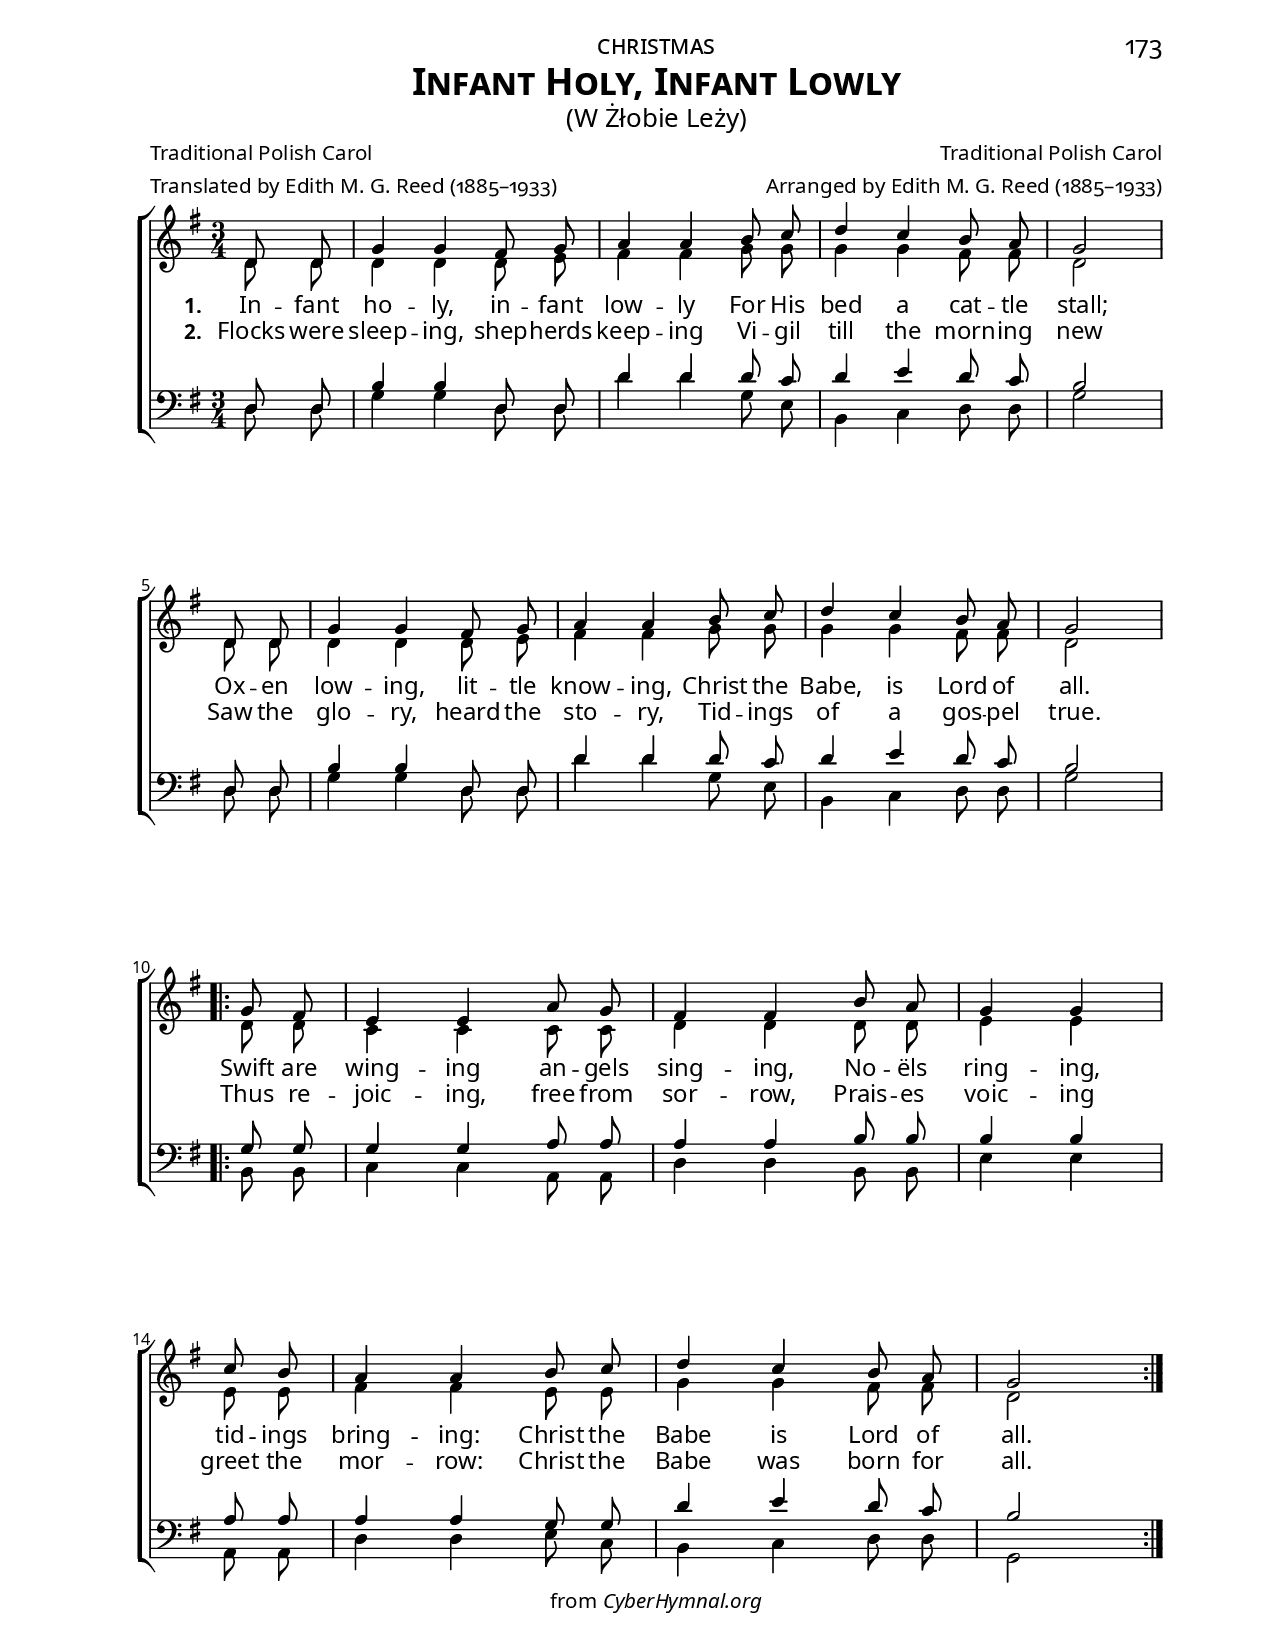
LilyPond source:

\version "2.14.2"
\include "util.ly"
\header {
  title = \markup{\override #'(font-name . "Garamond Premier Pro Semibold"){ \abs-fontsize #18 \smallCapsOldStyle"Infant Holy, Infant Lowly"}}
  subtitle = \markup{\override #'(font-name . "Garamond Premier Pro"){ \abs-fontsize #12.5 "(W Żłobie Leży)"}}
  poet = \markup\oldStyleNum"Traditional Polish Carol"
  meter = \markup\oldStyleNum"Translated by Edith M. G. Reed (1885–1933)"
  composer = \markup\oldStyleNum"Traditional Polish Carol"
  arranger = \markup\oldStyleNum"Arranged by Edith M. G. Reed (1885–1933)"
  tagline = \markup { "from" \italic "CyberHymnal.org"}
}
\paper {
  %print-all-headers = ##t
  paper-height = 11\in
  paper-width = 8.5\in
  indent = 0\in
  %system-system-spacing = #'((basic-distance . 10) (padding . 0))
  %system-system-spacing =
  %  #'((basic-distance . 0)
  %     (minimum-distance . 0)
  %     (padding . -0.35)
  %     (stretchability . 100))
  ragged-last-bottom = ##f
  ragged-bottom = ##f
  two-sided = ##t
  inner-margin = 1\in
  outer-margin = 0.75\in
  top-margin = 0.26\in
  bottom-margin = 0.25\in
  first-page-number = #173
  print-first-page-number = ##t
  headerLine = \markup{\override #'(font-name . "Garamond Premier Pro") \smallCapsOldStyle"christmas"}
  oddHeaderMarkup = \markup\fill-line{
     \override #'(font-name . "Garamond Premier Pro")\abs-fontsize #12.5
     \combine 
        \fill-line{"" \on-the-fly #print-page-number-check-first
        \oldStylePageNum""
        }
        \fill-line{\headerLine}
  }
  evenHeaderMarkup = \markup {
     \override #'(font-name . "Garamond Premier Pro")\abs-fontsize #12.5
     \combine
        \on-the-fly #print-page-number-check-first
        \oldStylePageNum""
        \fill-line{\headerLine}
  }
}
#(set-global-staff-size 18) \paper{ #(define fonts (make-pango-font-tree "Garamond Premier Pro" "Garamond Premier Pro" "Garamond Premier Pro" (/ 18 20))) }
global = {
  \key g \major
  \time 3/4
  \autoBeamOff
}

sopMusic = \relative c' {
\repeat unfold 2 {
  \partial 4 d8 d |
  g4 g fis8 g |
  a4 a b8 c |
  d4 c b8  a |
  \partial 2 g2 | \break
}

\repeat volta 2 {
  \partial 4 g8 fis |
  e4 e a8 g |
  fis4 fis b8 a |
  \partial 2 g4 g | \break

  \partial 4 c8 b |
  a4 a b8 c |
  d4 c b8 a |
  \partial 2 g2 
}
}
sopWords = \lyricmode {
  
}

altoMusic = \relative c' {
\repeat unfold 2 {
  d8 d |
  d4 d d8 e |
  fis4 fis g8 g |
  g4 g fis8 fis |
  d2 |
}

\repeat volta 2 {
    d8 d |
    c4 c c8 c |
    d4 d d8 d |
    e4 e |

    e8 e |
    fis4 fis e8 e |
    g4 g fis8 fis |
    d2 
  }
}
altoWords = \lyricmode {
  \dropLyricsV
  \set stanza = #"1. "
  In -- fant ho -- ly, in -- fant low -- ly
  For His bed a cat -- tle stall;
  Ox -- en low -- ing, lit -- tle know -- ing,
  Christ the Babe, is Lord of all.
  Swift are wing -- ing an -- gels sing -- ing,
  No -- ëls ring -- ing,
  tid -- ings bring -- ing:
  Christ the Babe is Lord of all.
}
altoWordsII = \lyricmode {
  \dropLyricsV
%\markup\italic
  \set stanza = #"2. "
Flocks were sleep -- ing, shep -- herds keep -- ing
Vi -- gil till the morn -- ing new
Saw the glo -- ry, heard the sto -- ry,
Tid -- ings of a gos -- pel true.
Thus re -- joic -- ing, free from sor -- row,
Prais -- es voic -- ing greet the mor -- row:
Christ the Babe was born for all.
}
altoWordsIII = \lyricmode {
  \set stanza = #"3. "
  \set ignoreMelismata = ##t
}
altoWordsIV = \lyricmode {
  \set stanza = #"4. "
  \set ignoreMelismata = ##t
}
altoWordsV = \lyricmode {
  \set stanza = #"5. "
  \set ignoreMelismata = ##t
}
altoWordsVI = \lyricmode {
  \set stanza = #"6. "
  \set ignoreMelismata = ##t
}
tenorMusic = \relative c {
  \repeat unfold 2{
    d8 d |
    b'4 b d,8 d |
    d'4 d d8 c |
    d4 e d8 c |
    b2 |
  }
  \repeat volta 2 {
    g8 g |
    g4 g a8 a |
    a4 a b8 b |
    b4 b a8 a |
    a4 a g8 g8 |
    d'4 e d8 c |
    b2 
  }
}
tenorWords = \lyricmode {

}

bassMusic = \relative c {
  \repeat unfold 2 {
    d8 d |
    g4 g d8 d |
    d'4 d g,8 e |
    b4 c d8 d |
    g2 |
  }

  \repeat volta 2 {
    b,8 b |
    c4 c a8 a |
    d4 d b8 b |
    e4 e |

    a,8 a |
    d4 d e8 c |
    b4 c d8 d |
    g,2
  }
}
bassWords = \lyricmode {

}

pianoRH = \relative c' {
  
}
pianoLH = \relative c' {
  
}

\score {
  <<
   \new ChoirStaff <<
    \new Staff = women <<
      \new Voice = "sopranos" { \voiceOne << \global \sopMusic >> }
      \new Voice = "altos" { \voiceTwo << \global \altoMusic >> }
    >>
    \new Lyrics \with { alignAboveContext = #"women" \override VerticalAxisGroup #'nonstaff-relatedstaff-spacing = #'((basic-distance . 1))} \lyricsto "sopranos" \sopWords
    \new Lyrics = "altosVI"  \with { alignBelowContext = #"women" } \lyricsto "altos" \altoWordsVI
    \new Lyrics = "altosV"  \with { alignBelowContext = #"women" } \lyricsto "altos" \altoWordsV
    \new Lyrics = "altosIV"  \with { alignBelowContext = #"women" } \lyricsto "altos" \altoWordsIV
    \new Lyrics = "altosIII"  \with { alignBelowContext = #"women" } \lyricsto "altos" \altoWordsIII
    \new Lyrics = "altosII"  \with { alignBelowContext = #"women" } \lyricsto "altos" \altoWordsII
    \new Lyrics = "altos"  \with { alignBelowContext = #"women" \override VerticalAxisGroup #'nonstaff-relatedstaff-spacing = #'((basic-distance . 1))} \lyricsto "altos" \altoWords
   \new Staff = men <<
      \clef bass
      \new Voice = "tenors" { \voiceOne << \global \tenorMusic >> }
      \new Voice = "basses" { \voiceTwo << \global \bassMusic >> }
    >>
    \new Lyrics \with { alignAboveContext = #"men" \override VerticalAxisGroup #'nonstaff-relatedstaff-spacing = #'((basic-distance . 1)) } \lyricsto "tenors" \tenorWords
    \new Lyrics \with { alignBelowContext = #"men" \override VerticalAxisGroup #'nonstaff-relatedstaff-spacing = #'((basic-distance . 1)) } \lyricsto "basses" \bassWords
  >>
%    \new PianoStaff << \new Staff { \new Voice { \pianoRH } } \new Staff { \clef "bass" \pianoLH } >>
  >>
  \layout {
  \context {
    \Lyrics
    \override LyricText #'font-size = #1.3
  }
    \context {
      \Score
      %\override SpacingSpanner #'base-shortest-duration = #(ly:make-moment 1 8)
      %\override SpacingSpanner #'common-shortest-duration = #(ly:make-moment 1 4)
    }
    \context {
      % Remove all empty staves
      % \Staff \RemoveEmptyStaves \override VerticalAxisGroup #'remove-first = ##t
    }
    \context {
      \Lyrics
      \override LyricText #'X-offset = #center-on-word
    }
  }
}

